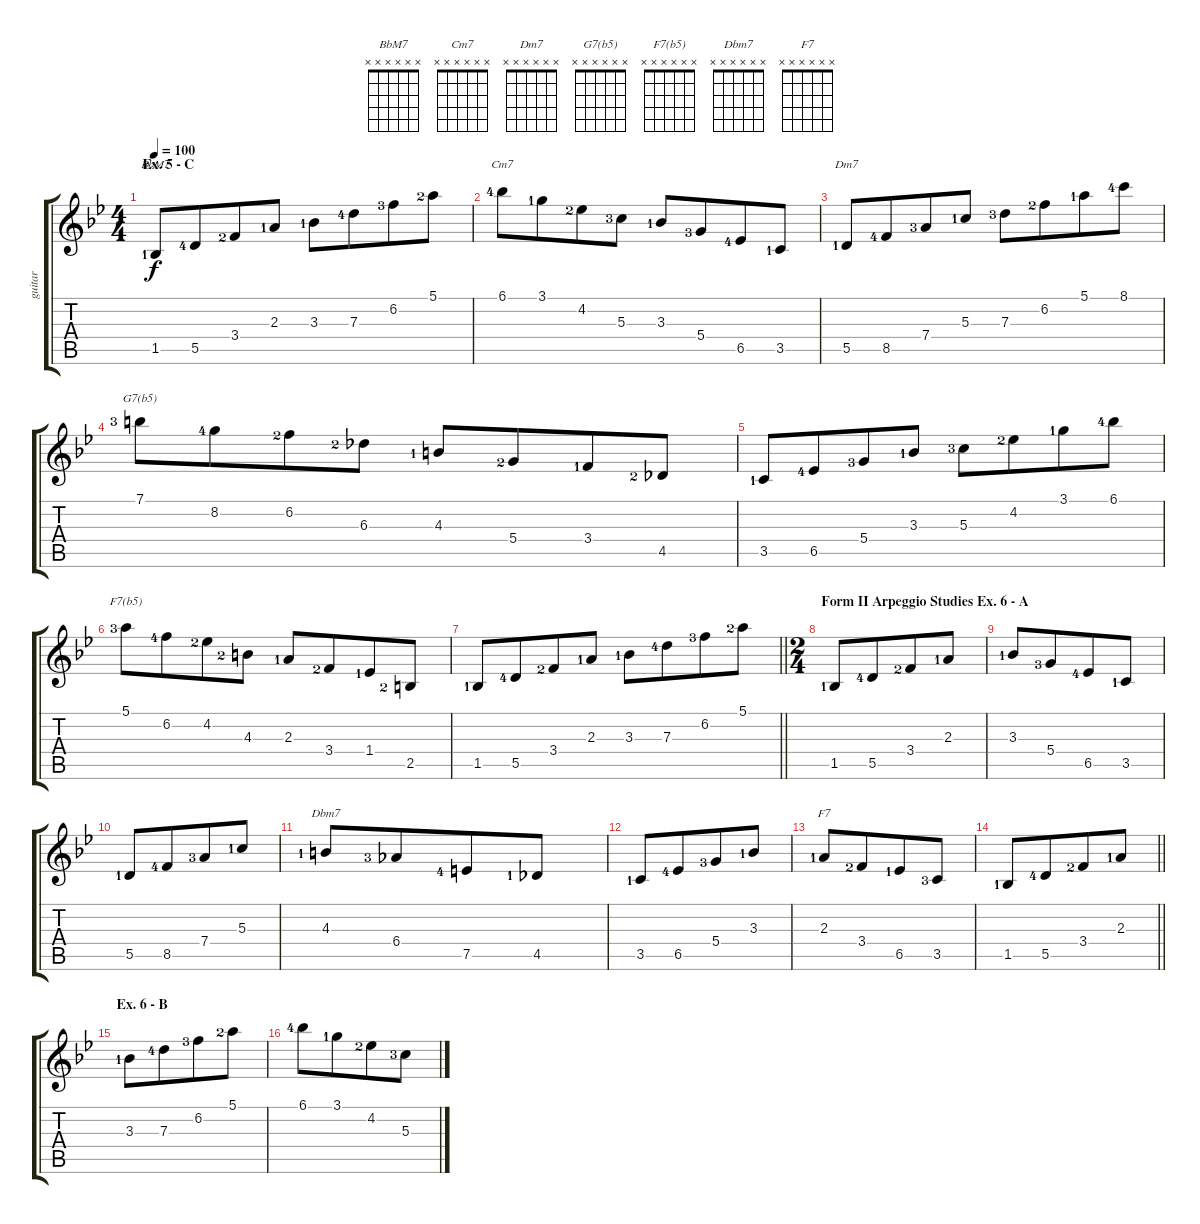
\track ("guitar" "guitar") {instrument acousticguitarnylon}
\staff {score tabs}
\tuning (E4 B3 G3 D3 A2 E2) {hide}
\chord ("BbM7" x x x x x x)
\chord ("Cm7" x x x x x x)
\chord ("Dm7" x x x x x x)
\chord ("G7(b5)" x x x x x x)
\chord ("F7(b5)" x x x x x x)
\chord ("Dbm7" x x x x x x)
\chord ("F7" x x x x x x)
\ts (4 4)
\section ("" "Ex. 5 - C")
\tempo 100
\clef g2
\ks bb
1.5{lf 2}.8{ch "BbM7" dy f} 5.5{lf 5}.8{beam merge} 3.4{lf 3}.8 2.3{lf 2}.8{beam split} 3.3{lf 2}.8 7.3{lf 5}.8{beam merge} 6.2{lf 4}.8 5.1{lf 3}.8 |
6.1{lf 5}.8{ch "Cm7"} 3.1{lf 2}.8{beam merge} 4.2{lf 3}.8 5.3{lf 4}.8{beam split} 3.3{lf 2}.8 5.4{lf 4}.8{beam merge} 6.5{lf 5}.8 3.5{lf 2}.8 |
5.5{lf 2}.8{ch "Dm7"} 8.5{lf 5}.8{beam merge} 7.4{lf 4}.8 5.3{lf 2}.8{beam split} 7.3{lf 4}.8 6.2{lf 3}.8{beam merge} 5.1{lf 2}.8 8.1{lf 5}.8 |
7.1{lf 4}.8{ch "G7(b5)"} 8.2{lf 5}.8{beam merge} 6.2{lf 3}.8 6.3{lf 3}.8{beam split} 4.3{lf 2}.8 5.4{lf 3}.8{beam merge} 3.4{lf 2}.8 4.5{lf 3}.8 |
3.5{lf 2}.8 6.5{lf 5}.8{beam merge} 5.4{lf 4}.8 3.3{lf 2}.8{beam split} 5.3{lf 4}.8 4.2{lf 3}.8{beam merge} 3.1{lf 2}.8 6.1{lf 5}.8 |
5.1{lf 4}.8{ch "F7(b5)"} 6.2{lf 5}.8{beam merge} 4.2{lf 3}.8 4.3{lf 3}.8{beam split} 2.3{lf 2}.8 3.4{lf 3}.8{beam merge} 1.4{lf 2}.8 2.5{lf 3}.8 |
\barLineRight lightlight
1.5{lf 2}.8 5.5{lf 5}.8{beam merge} 3.4{lf 3}.8 2.3{lf 2}.8{beam split} 3.3{lf 2}.8 7.3{lf 5}.8{beam merge} 6.2{lf 4}.8 5.1{lf 3}.8 |
\ts (2 4)
\section ("" "Form II Arpeggio Studies Ex. 6 - A")
1.5{lf 2}.8 5.5{lf 5}.8{beam merge} 3.4{lf 3}.8 2.3{lf 2}.8 |
3.3{lf 2}.8 5.4{lf 4}.8{beam merge} 6.5{lf 5}.8 3.5{lf 2}.8 |
5.5{lf 2}.8 8.5{lf 5}.8{beam merge} 7.4{lf 4}.8 5.3{lf 2}.8 |
4.3{lf 2}.8{ch "Dbm7"} 6.4{lf 4}.8{beam merge} 7.5{lf 5}.8 4.5{lf 2}.8 |
3.5{lf 2}.8 6.5{lf 5}.8{beam merge} 5.4{lf 4}.8 3.3{lf 2}.8 |
2.3{lf 2}.8{ch "F7"} 3.4{lf 3}.8{beam merge} 6.5{lf 2}.8 3.5{lf 4}.8 |
\barLineRight lightlight
1.5{lf 2}.8 5.5{lf 5}.8{beam merge} 3.4{lf 3}.8 2.3{lf 2}.8 |
\section ("" "Ex. 6 - B")
3.3{lf 2}.8 7.3{lf 5}.8{beam merge} 6.2{lf 4}.8 5.1{lf 3}.8 |
6.1{lf 5}.8 3.1{lf 2}.8{beam merge} 4.2{lf 3}.8 5.3{lf 4}.8
